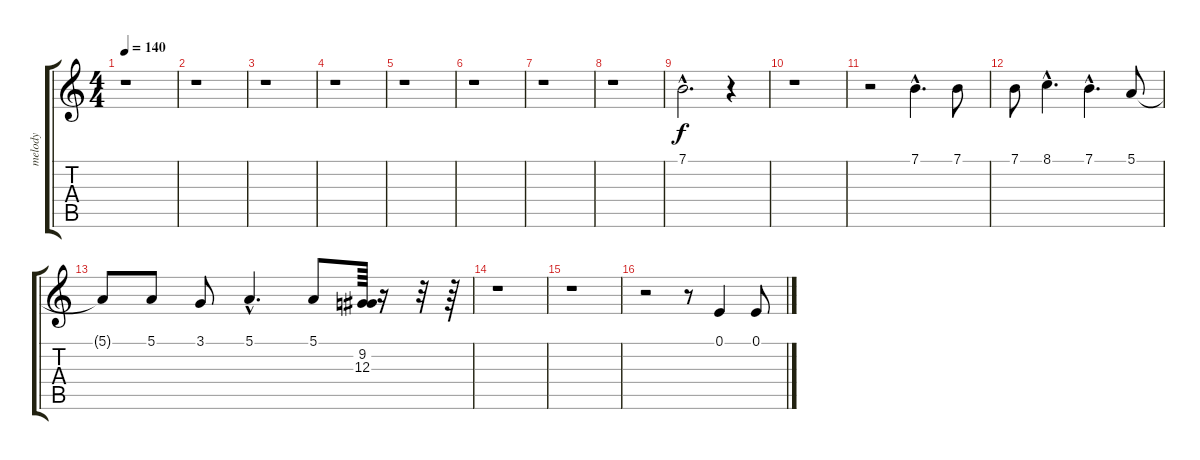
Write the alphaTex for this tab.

\track ("melody " "melody ") {instrument synthstrings1}
\staff {score tabs}
\tuning (E4 B3 G3 D3 A2 E2) {hide}
\ts (4 4)
\tempo 140
\clef g2
\ks c
r.1{dy f instrument synthstrings1} |
r.1 |
r.1 |
r.1 |
r.1 |
r.1 |
r.1 |
r.1 |
7.1{hac}.2{d} r.4 |
r.1 |
r.2 7.1{hac}.4{d} 7.1.8 |
7.1.8 8.1{hac}.4{d} 7.1{hac}.4{d} 5.1.8 |
5.1{t}.8 5.1.8 3.1.8 5.1{hac}.4{d} 5.1.8 (9.2 12.3).64 r.16 r.32 r.64 |
r.1 |
r.1 |
r.2 r.8 0.1.4 0.1.8
